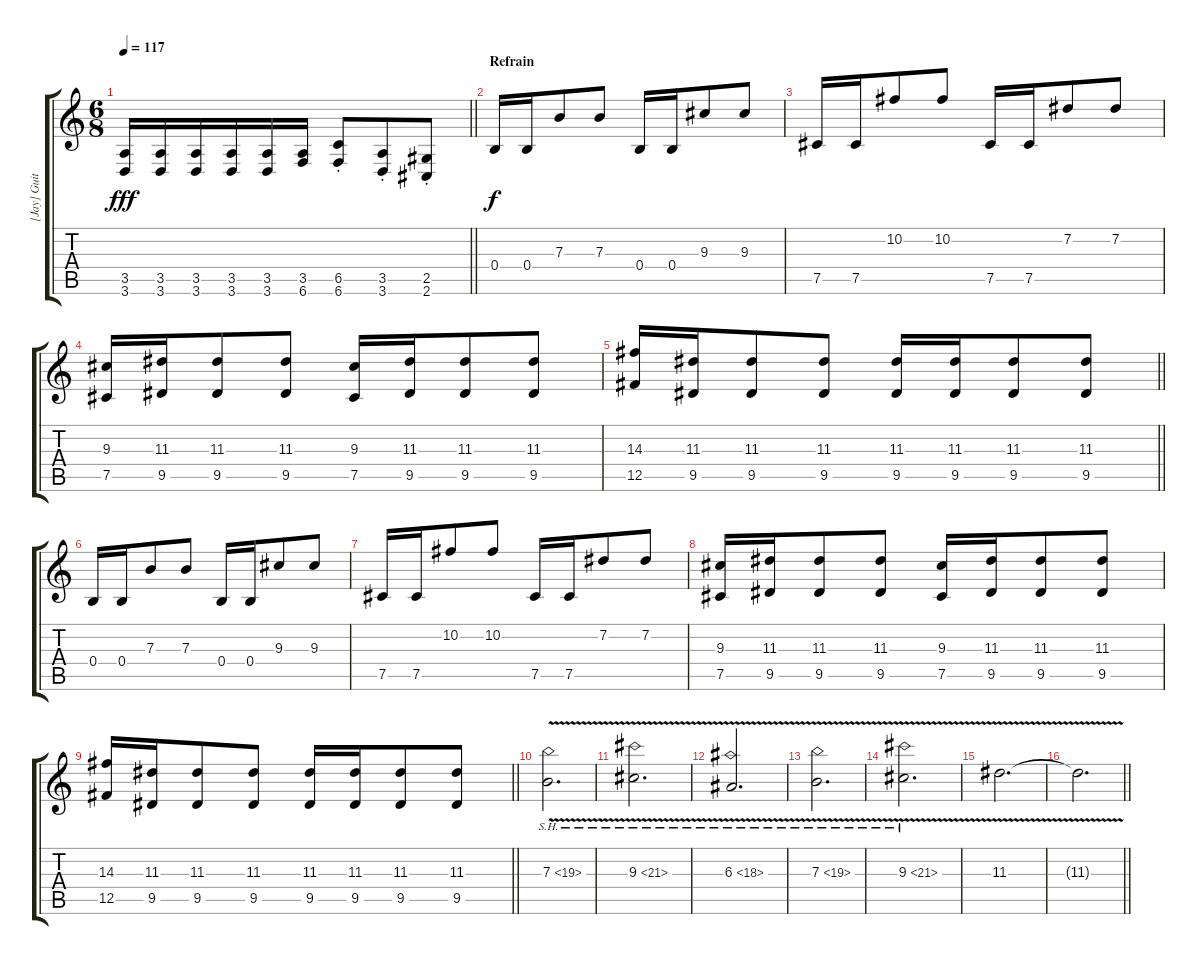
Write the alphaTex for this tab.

\track ("[Jay] Guitar #1" "[Jay] Guit") {instrument overdrivenguitar}
\staff {score tabs}
\tuning (Db4 Ab3 E3 B2 Gb2 B1) {hide}
\ts (6 8)
\tempo 117
\clef g2
\barLineRight lightlight
\ks c
(3.5 3.6).16{dy fff} (3.5 3.6).16 (3.5 3.6).16 (3.5 3.6).16 (3.5 3.6).16 (3.5 6.6).16 (6.5{st} 6.6{st}).8 (3.5{st} 3.6{st}).8 (2.5{st} 2.6{st}).8 |
\section ("" "Refrain ")
0.4.16{dy f} 0.4.16 7.3.8 7.3.8 0.4.16 0.4.16 9.3.8 9.3.8 |
7.5.16 7.5.16 10.2.8 10.2.8 7.5.16 7.5.16 7.2.8 7.2.8 |
(9.3 7.5).16 (11.3 9.5).16 (11.3 9.5).8 (11.3 9.5).8 (9.3 7.5).16 (11.3 9.5).16 (11.3 9.5).8 (11.3 9.5).8 |
\barLineRight lightlight
(14.3 12.5).16 (11.3 9.5).16 (11.3 9.5).8 (11.3 9.5).8 (11.3 9.5).16 (11.3 9.5).16 (11.3 9.5).8 (11.3 9.5).8 |
0.4.16 0.4.16 7.3.8 7.3.8 0.4.16 0.4.16 9.3.8 9.3.8 |
7.5.16 7.5.16 10.2.8 10.2.8 7.5.16 7.5.16 7.2.8 7.2.8 |
(9.3 7.5).16 (11.3 9.5).16 (11.3 9.5).8 (11.3 9.5).8 (9.3 7.5).16 (11.3 9.5).16 (11.3 9.5).8 (11.3 9.5).8 |
\barLineRight lightlight
(14.3 12.5).16 (11.3 9.5).16 (11.3 9.5).8 (11.3 9.5).8 (11.3 9.5).16 (11.3 9.5).16 (11.3 9.5).8 (11.3 9.5).8 |
7.3{sh 12 v}.2{d} |
9.3{sh 12 v}.2{d} |
6.3{sh 12 v}.2{d} |
7.3{sh 12 v}.2{d} |
9.3{sh 12 v}.2{d} |
11.3{v}.2{d} |
\barLineRight lightlight
11.3{t}.2{d}
